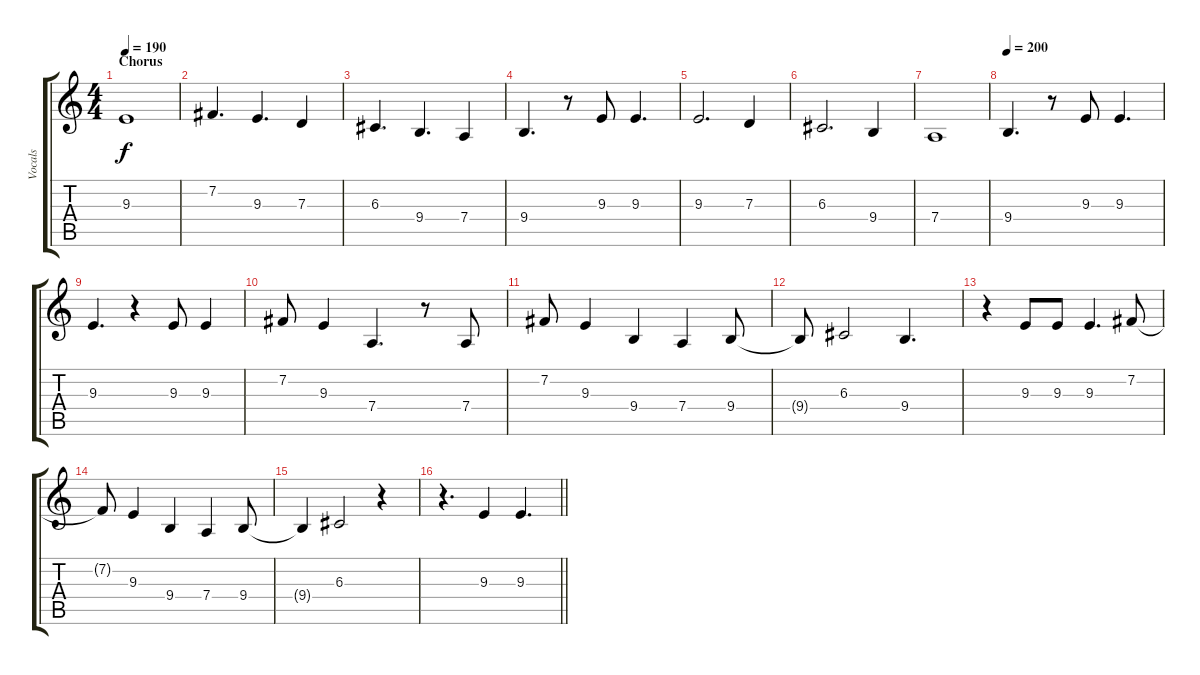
\track ("Vocals" "Vocals") {instrument altosax}
\staff {score tabs}
\tuning (E4 B3 G3 D3 A2 E2) {hide}
\ts (4 4)
\section ("" "Chorus")
\tempo 190
\clef g2
\ks c
9.3.1{dy f} |
7.2.4{d} 9.3.4{d} 7.3.4 |
6.3.4{d} 9.4.4{d} 7.4.4 |
9.4.4{d} r.8 9.3.8 9.3.4{d} |
9.3.2{d} 7.3.4 |
6.3.2{d} 9.4.4 |
7.4.1 |
\tempo 200
9.4.4{d} r.8 9.3.8 9.3.4{d} |
9.3.4{d} r.4 9.3.8 9.3.4 |
7.2.8 9.3.4 7.4.4{d} r.8 7.4.8 |
7.2.8 9.3.4 9.4.4 7.4.4 9.4.8 |
9.4{t}.8 6.3.2 9.4.4{d} |
r.4 9.3.8 9.3.8 9.3.4{d} 7.2.8 |
7.2{t}.8 9.3.4 9.4.4 7.4.4 9.4.8 |
9.4{t}.4 6.3.2 r.4 |
\barLineRight lightlight
r.4{d} 9.3.4 9.3.4{d}
